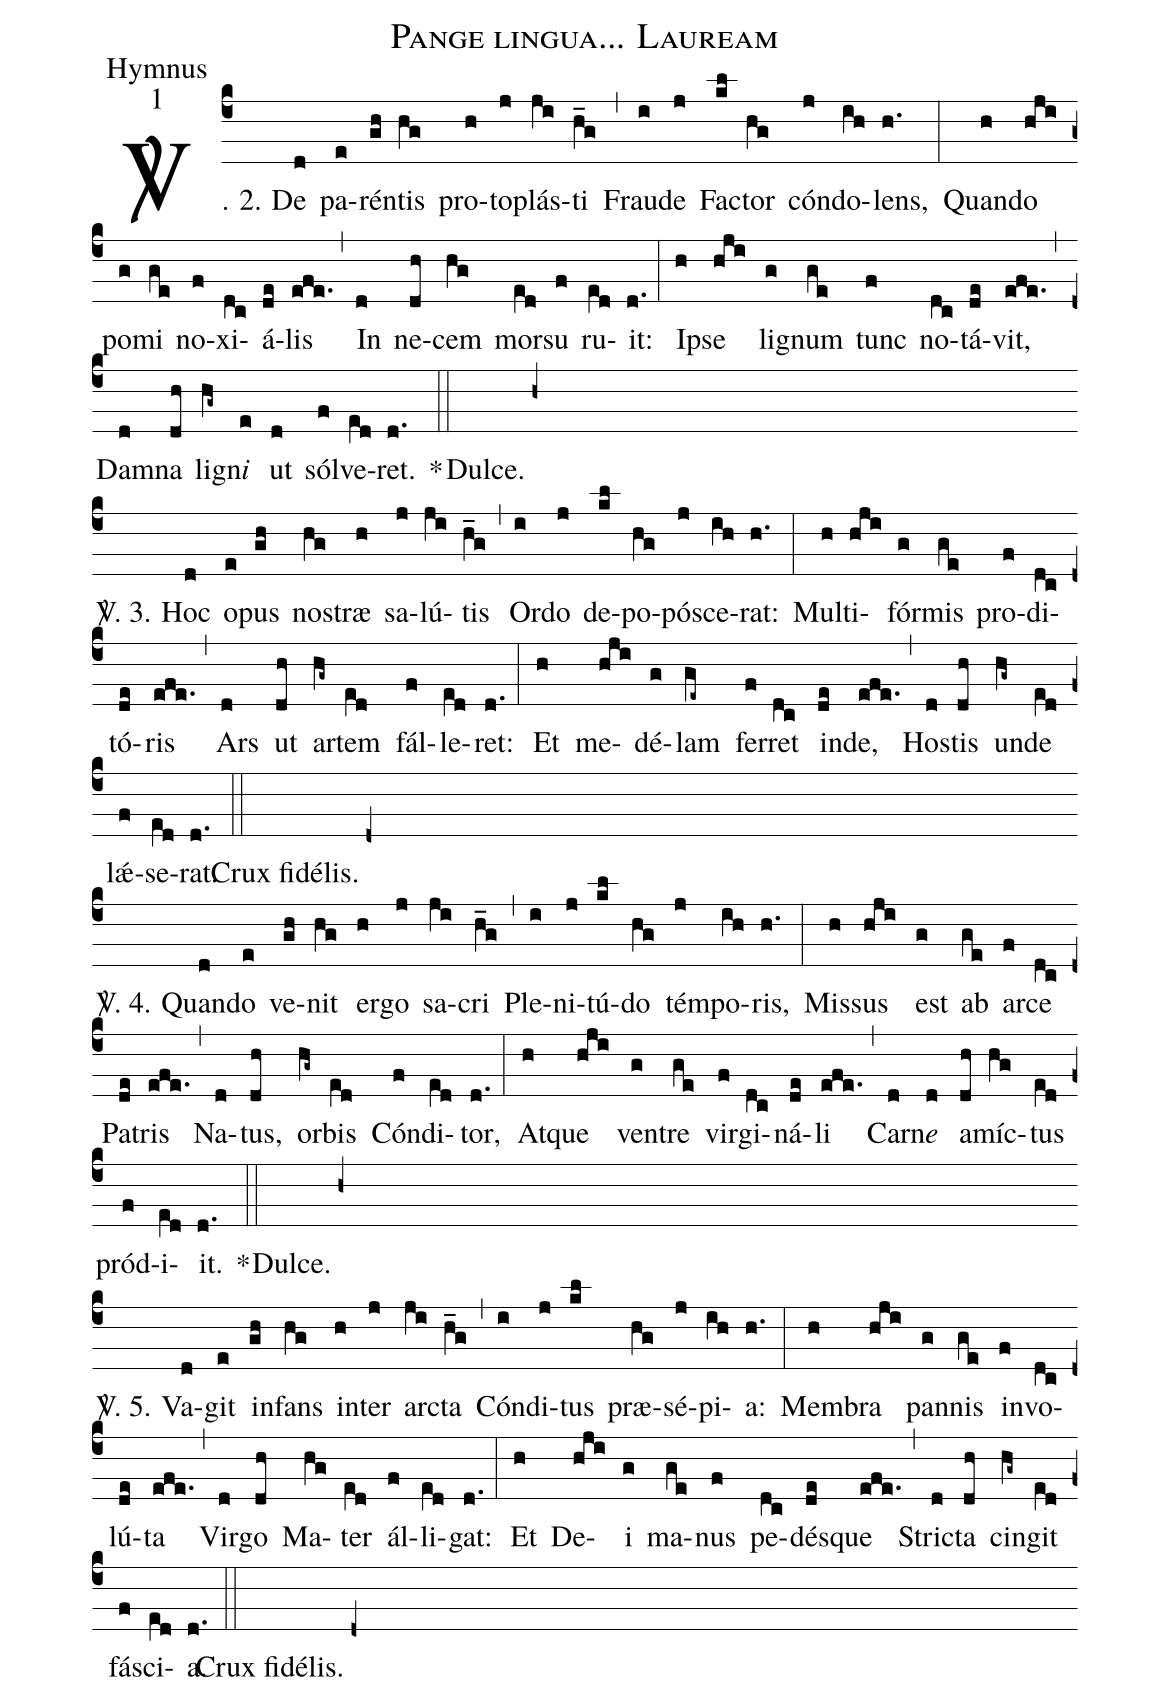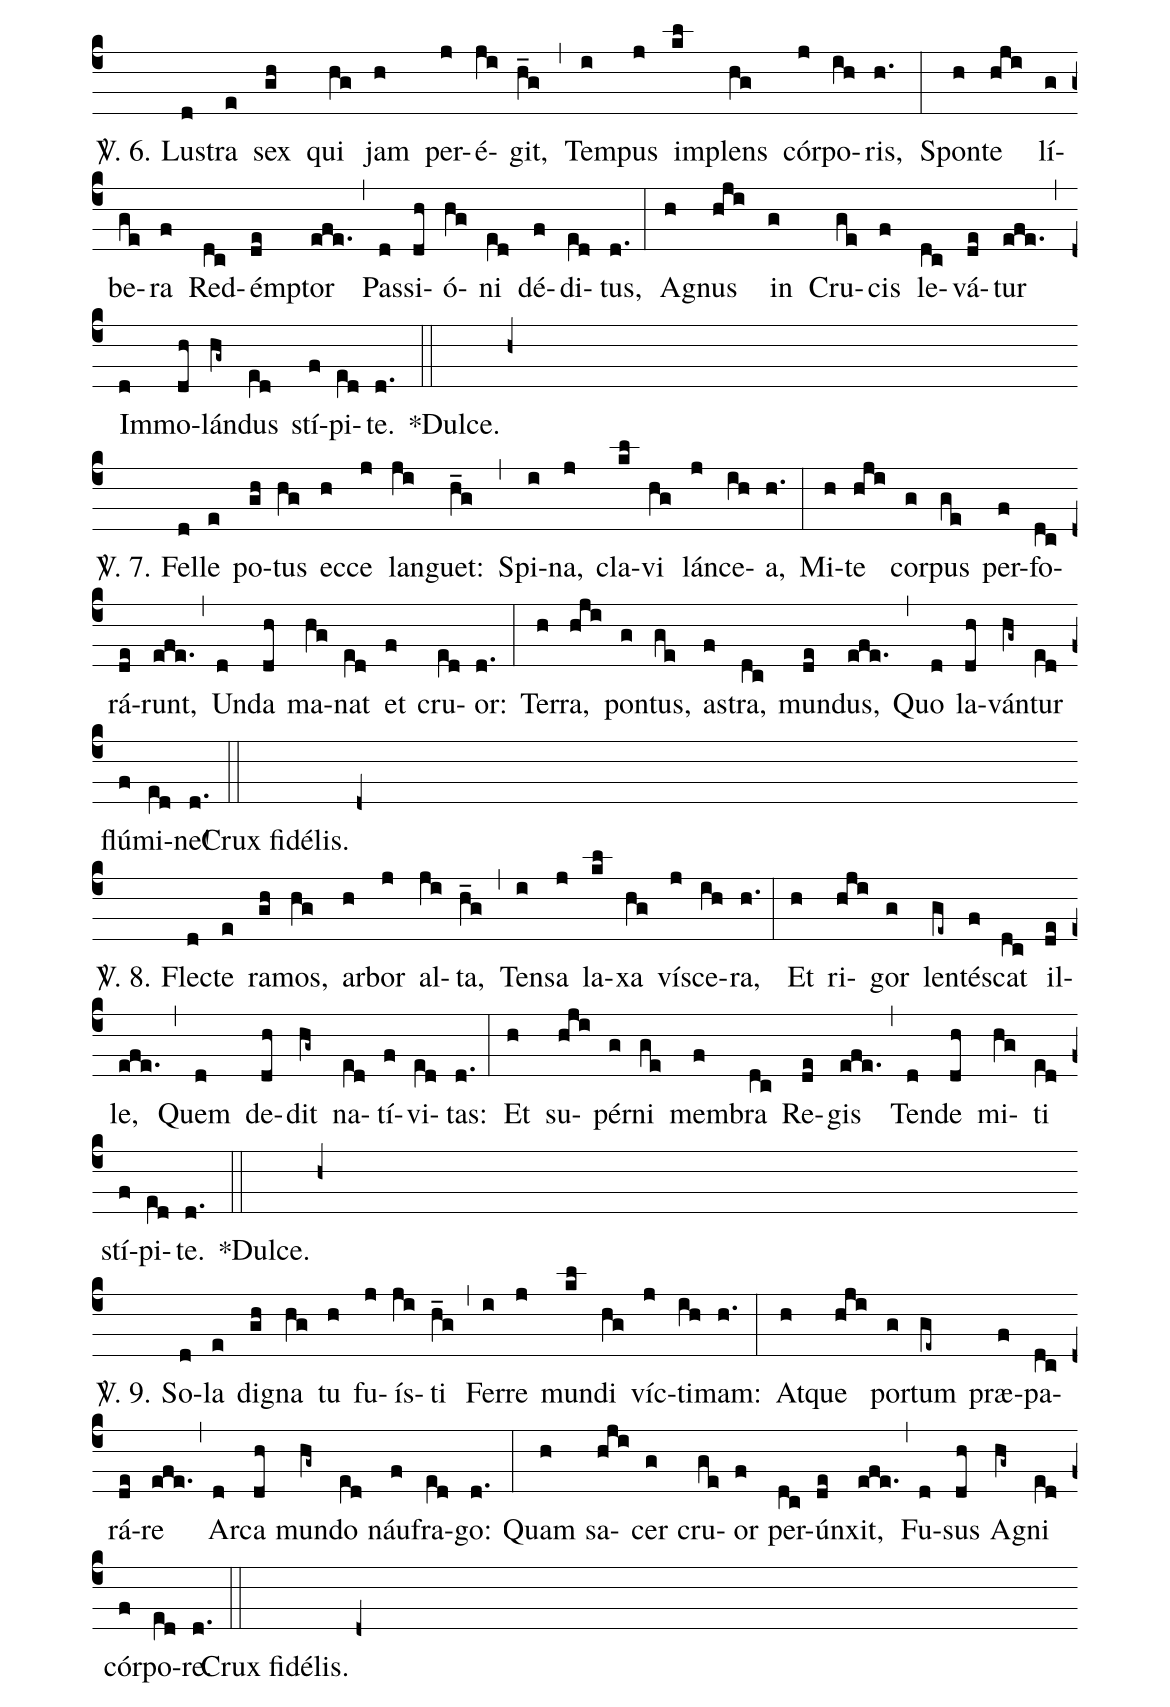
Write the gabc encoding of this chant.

name:Pange lingua... Lauream;
office-part:Hymnus;
mode:1;
%%
(c4) <sp>V/</sp>. 2. De(d) pa(e)rén(gh)tis(hg) pro(h)to(j)plás(ji)ti(h_g) (,) Frau(i)de(j) Fac(kl)tor(hg) cón(j)do(ih)lens,(h.) (:)
Quan(h)do(hji) po(g)mi(ge) no(f)xi(dc)á(de)lis(efe.) (,) In(d) ne(dh)cem(hg) mor(e[ll:1]d)su(f) ru(e[ll:1]d)it:(d.) (:)
Ip(h)se(hji) li(g)gnum(ge) tunc(f) no(dc)tá(de)vit,(efe.) (,) Dam(d)na(dh) li(hg~)gn{<i>i</i>}(e) ut(d) sól(f)ve(e[ll:1]d)ret.(d.) *(::)
Dulce.() (h+) (Z-)
<sp>V/</sp>. 3. Hoc(d) o(e)pus(gh) nos(hg)træ(h) sa(j)lú(ji)tis(h_g) (,) Or(i)do(j) de(kl)po(hg)pó(j)sce(ih)rat:(h.) (:)
Mul(h)ti(hji)fór(g)mis(ge) pro(f)di(dc)tó(de)ris(efe.) (,) Ars(d) ut(dh) ar(hg~)tem(e[ll:1]d) fál(f)le(e[ll:1]d)ret:(d.) (:)
Et(h) me(hji)dé(g)lam(ge~) fer(f)ret(dc) in(de)de,(efe.) (,) Hos(d)tis(dh) un(hg~)de(e[ll:1]d) lǽ(f)se(e[ll:1]d)rat.(d.) (::)
Crux fidélis.() (d+) (Z-)
<sp>V/</sp>. 4. Quan(d)do(e) ve(gh)nit(hg) er(h)go(j) sa(ji)cri(h_g) (,) Ple(i)ni(j)tú(kl)do(hg) tém(j)po(ih)ris,(h.) (:)
Mis(h)sus(hji) est(g) ab(ge) ar(f)ce(dc) Pa(de)tris(efe.) (,) Na(d)tus,(dh) or(hg~)bis(e[ll:1]d) Cón(f)di(e[ll:1]d)tor,(d.) (:)
At(h)que(hji) ven(g)tre(ge) vir(f)gi(dc)ná(de)li(efe.) (,) Car(d)n{<i>e</i>}(d) a(dh)míc(hg)tus(e[ll:1]d) pród(f)i(e[ll:1]d)it.(d.) *(::)
Dulce.() (h+) (Z-)
<sp>V/</sp>. 5. Va(d)git(e) in(gh)fans(hg) in(h)ter(j) arc(ji)ta(h_g) (,) Cón(i)di(j)tus(kl) præ(hg)sé(j)pi(ih)a:(h.) (:)
Mem(h)bra(hji) pan(g)nis(ge) in(f)vo(dc)lú(de)ta(efe.) (,) Vir(d)go(dh) Ma(hg)ter(e[ll:1]d) ál(f)li(e[ll:1]d)gat:(d.) (:)
Et(h) De(hji)i(g) ma(ge)nus(f) pe(dc)dés(de)que(efe.) (,) Stric(d)ta(dh) cin(hg~)git(e[ll:1]d) fá(f)sci(e[ll:1]d)a.(d.) (::)
Crux fidélis.() (d+) (Z-)
<sp>V/</sp>. 6. Lus(d)tra(e) sex(gh) qui(hg) jam(h) per(j)é(ji)git,(h_g) (,) Tem(i)pus(j) im(kl)plens(hg) cór(j)po(ih)ris,(h.) (:)
Spon(h)te(hji) lí(g)be(ge)ra(f) Red(dc)émp(de)tor(efe.) (,) Pas(d)si(dh)ó(hg)ni(e[ll:1]d) dé(f)di(e[ll:1]d)tus,(d.) (:)
A(h)gnus(hji) in(g) Cru(ge)cis(f) le(dc)vá(de)tur(efe.) (,) Im(d)mo(dh)lán(hg~)dus(e[ll:1]d) stí(f)pi(e[ll:1]d)te.(d.) *(::)
Dulce.() (h+) (Z-)
<sp>V/</sp>. 7. Fel(d)le(e) po(gh)tus(hg) ec(h)ce(j) lan(ji)guet:(h_g) (,) Spi(i)na,(j) cla(kl)vi(hg) lán(j)ce(ih)a,(h.) (:)
Mi(h)te(hji) cor(g)pus(ge) per(f)fo(dc)rá(de)runt,(efe.) (,) Un(d)da(dh) ma(hg)nat(e[ll:1]d) et(f) cru(e[ll:1]d)or:(d.) (:)
Ter(h)ra,(hji) pon(g)tus,(ge) as(f)tra,(dc) mun(de)dus,(efe.) (,) Quo(d) la(dh)ván(hg~)tur(e[ll:1]d) flú(f)mi(e[ll:1]d)ne!(d.) (::)
Crux fidélis.() (d+) (Z-)
<sp>V/</sp>. 8. Flec(d)te(e) ra(gh)mos,(hg) ar(h)bor(j) al(ji)ta,(h_g) (,) Ten(i)sa(j) la(kl)xa(hg) ví(j)sce(ih)ra,(h.) (:)
Et(h) ri(hji)gor(g) len(ge~)tés(f)cat(dc) il(de)le,(efe.) (,) Quem(d) de(dh)dit(hg~) na(e[ll:1]d)tí(f)vi(e[ll:1]d)tas:(d.) (:)
Et(h) su(hji)pér(g)ni(ge) mem(f)bra(dc) Re(de)gis(efe.) (,) Ten(d)de(dh) mi(hg)ti(e[ll:1]d) stí(f)pi(e[ll:1]d)te.(d.) *(::)
Dulce.() (h+) (Z-)
<sp>V/</sp>. 9. So(d)la(e) di(gh)gna(hg) tu(h) fu(j)ís(ji)ti(h_g) (,) Fer(i)re(j) mun(kl)di(hg) víc(j)ti(ih)mam:(h.) (:)
At(h)que(hji) por(g)tum(ge~) præ(f)pa(dc)rá(de)re(efe.) (,) Ar(d)ca(dh) mun(hg~)do(e[ll:1]d) náu(f)fra(e[ll:1]d)go:(d.) (:)
Quam(h) sa(hji)cer(g) cru(ge)or(f) per(dc)ún(de)xit,(efe.) (,) Fu(d)sus(dh) A(hg~)gni(e[ll:1]d) cór(f)po(e[ll:1]d)re.(d.) (::)
Crux fidélis.() (d+) (Z-)
